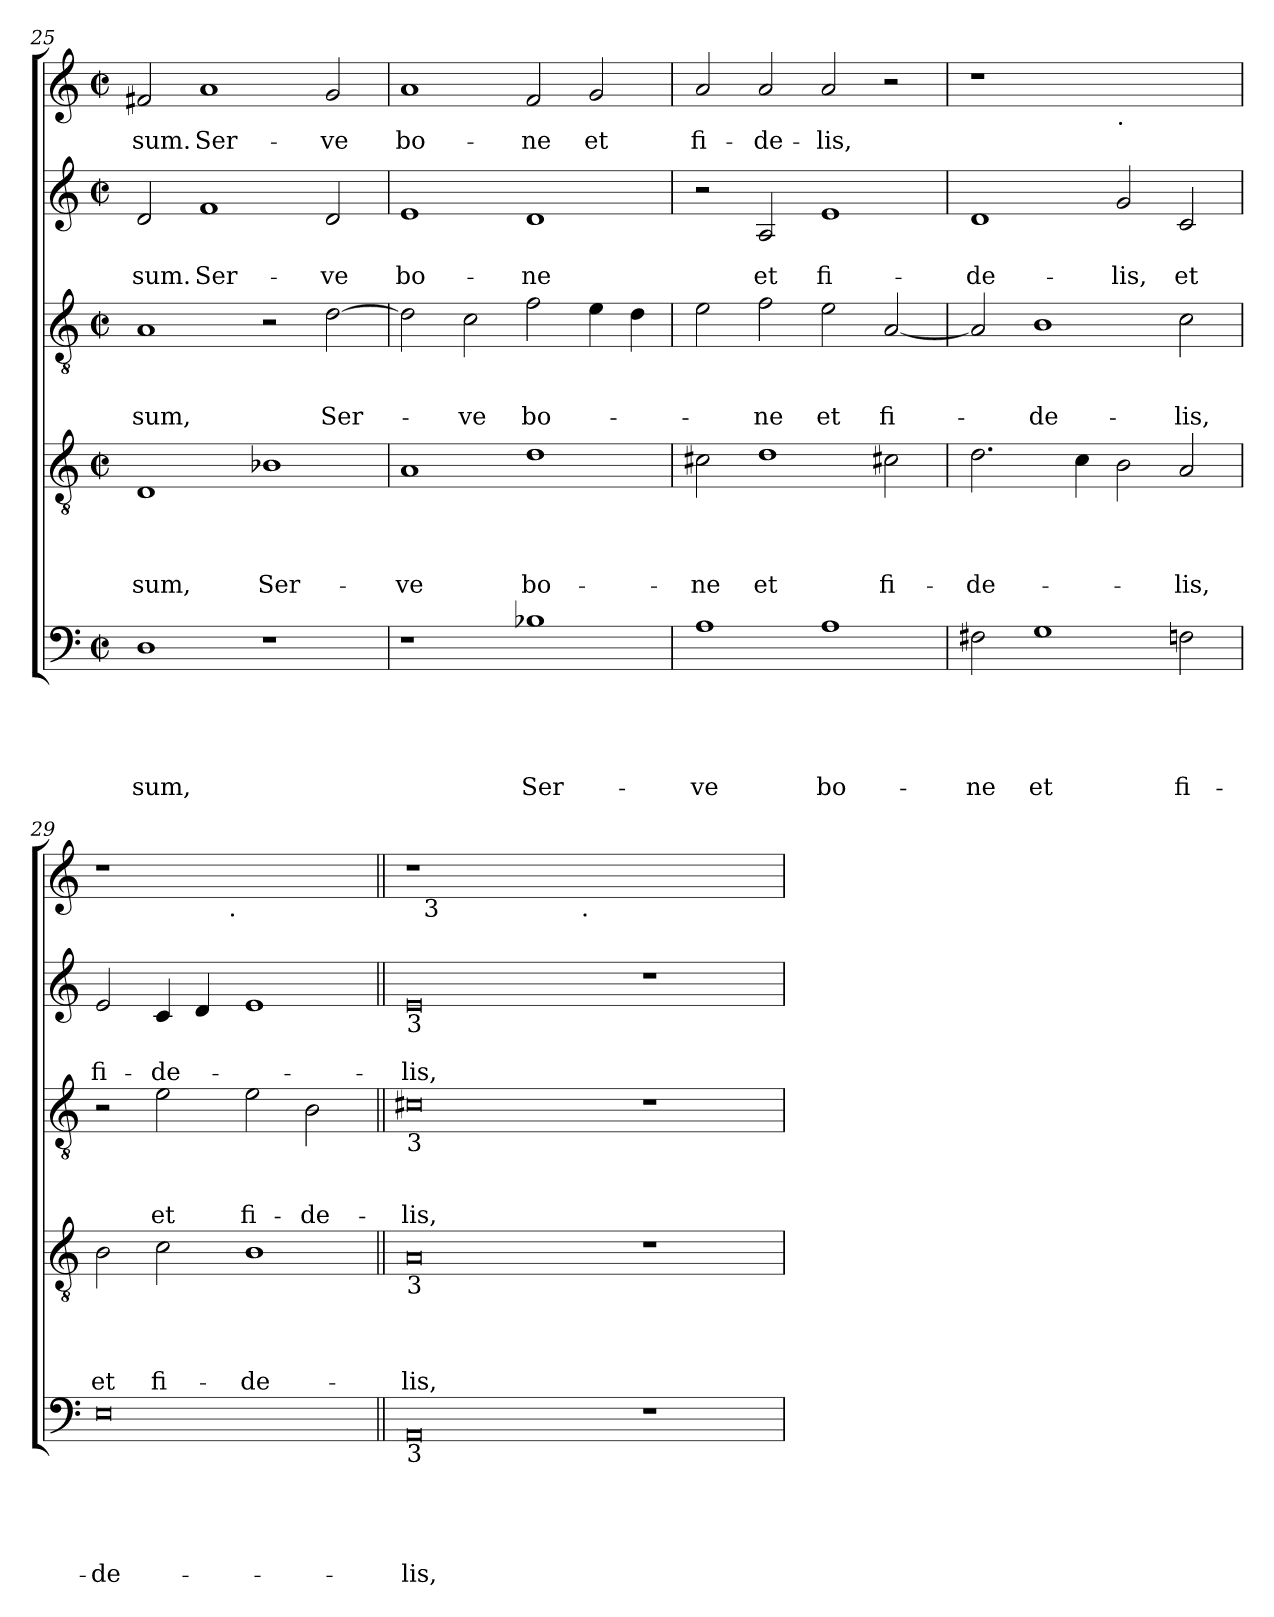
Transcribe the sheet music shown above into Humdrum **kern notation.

**kern	**text	**text	**text	**text	**text	**kern	**text	**text	**text	**text	**kern	**text	**text	**text	**kern	**text	**text	**kern	**text
*part5	*part5	*part5	*part5	*part5	*part5	*part4	*part4	*part4	*part4	*part4	*part3	*part3	*part3	*part3	*part2	*part2	*part2	*part1	*part1
*staff5	*staff5	*staff5	*staff5	*staff5	*staff5	*staff4	*staff4	*staff4	*staff4	*staff4	*staff3	*staff3	*staff3	*staff3	*staff2	*staff2	*staff2	*staff1	*staff1
*clefF4	*	*	*	*	*	*clefGv2	*	*	*	*	*clefGv2	*	*	*	*clefG2	*	*	*clefG2	*
*k[]	*	*	*	*	*	*k[]	*	*	*	*	*k[]	*	*	*	*k[]	*	*	*k[]	*
*C:	*	*	*	*	*	*C:	*	*	*	*	*C:	*	*	*	*C:	*	*	*C:	*
*M2/2	*	*	*	*	*	*M2/2	*	*	*	*	*M2/2	*	*	*	*M2/2	*	*	*M2/2	*
*met(c|)	*	*	*	*	*	*met(c|)	*	*	*	*	*met(c|)	*	*	*	*met(c|)	*	*	*met(c|)	*
=25	=25	=25	=25	=25	=25	=25	=25	=25	=25	=25	=25	=25	=25	=25	=25	=25	=25	=25	=25
!	!	!	!	!	!LO:LY:b	!	!	!	!	!LO:LY:b	!	!	!	!LO:LY:b	!	!	!LO:LY:b	!	!LO:LY:b
1D	.	.	.	.	sum,	1D	.	.	.	sum,	1A	.	.	sum,	2d/	.	sum.	2f#X/	sum.
!	!	!	!	!	!	!	!	!	!	!	!	!	!	!	!	!	!LO:LY:b	!	!LO:LY:b
.	.	.	.	.	.	.	.	.	.	.	.	.	.	.	1f	.	Ser-	1a	Ser-
!	!	!	!	!	!	!	!	!	!	!LO:LY:b	!	!	!	!	!	!	!	!	!
1r	.	.	.	.	.	1B-X	.	.	.	Ser-	2r	.	.	.	.	.	.	.	.
!	!	!	!	!	!	!	!	!	!	!	!	!	!	!LO:LY:b	!	!	!LO:LY:b	!	!LO:LY:b
.	.	.	.	.	.	.	.	.	.	.	[>2d\	.	.	Ser-	2d/	.	-ve	2g/	-ve
!!LO:PB:g=z
=26	=26	=26	=26	=26	=26	=26	=26	=26	=26	=26	=26	=26	=26	=26	=26	=26	=26	=26	=26
!	!	!	!	!	!	!	!	!	!	!LO:LY:b	!	!	!	!	!	!	!LO:LY:b	!	!LO:LY:b
1r	.	.	.	.	.	1A	.	.	.	-ve	2d\]	.	.	.	1e	.	bo-	1a	bo-
!	!	!	!	!	!	!	!	!	!	!	!	!	!	!LO:LY:b	!	!	!	!	!
.	.	.	.	.	.	.	.	.	.	.	2c\	.	.	-ve	.	.	.	.	.
!	!	!	!	!	!LO:LY:b	!	!	!	!	!LO:LY:b	!	!	!	!LO:LY:b	!	!	!LO:LY:b	!	!LO:LY:b
1B-X	.	.	.	.	Ser-	1d	.	.	.	bo-	2f\	.	.	bo-	1d	.	-ne	2f/	-ne
!	!	!	!	!	!	!	!	!	!	!	!	!	!	!	!	!	!	!	!LO:LY:b
.	.	.	.	.	.	.	.	.	.	.	4e\	.	.	.	.	.	.	2g/	et
.	.	.	.	.	.	.	.	.	.	.	4d\	.	.	.	.	.	.	.	.
=27	=27	=27	=27	=27	=27	=27	=27	=27	=27	=27	=27	=27	=27	=27	=27	=27	=27	=27	=27
!	!	!	!	!	!LO:LY:b	!	!	!	!	!LO:LY:b	!	!	!	!	!	!	!	!	!LO:LY:b
1A	.	.	.	.	-ve	2c#X\	.	.	.	-ne	2e\	.	.	.	2r	.	.	2a/	fi-
!	!	!	!	!	!	!	!	!	!	!LO:LY:b	!	!	!	!LO:LY:b	!	!	!LO:LY:b	!	!LO:LY:b
.	.	.	.	.	.	1d	.	.	.	et	2f\	.	.	-ne	2A/	.	et	2a/	-de-
!	!	!	!	!	!LO:LY:b	!	!	!	!	!	!	!	!	!LO:LY:b	!	!	!LO:LY:b	!	!LO:LY:b
1A	.	.	.	.	bo-	.	.	.	.	.	2e\	.	.	et	1e	.	fi-	2a/	-lis,
!	!	!	!	!	!	!	!	!	!	!LO:LY:b	!	!	!	!LO:LY:b	!	!	!	!	!
.	.	.	.	.	.	2c#X\	.	.	.	fi-	[<2A/	.	.	fi-	.	.	.	2r	.
=28	=28	=28	=28	=28	=28	=28	=28	=28	=28	=28	=28	=28	=28	=28	=28	=28	=28	=28	=28
!	!	!	!	!	!LO:LY:b	!	!	!	!	!LO:LY:b	!	!	!	!	!	!	!LO:LY:b	!	!
2F#X\	.	.	.	.	-ne	2.d\	.	.	.	-de-	2A/]	.	.	.	1d	.	-de-	1r	.
!	!	!	!	!	!LO:LY:b	!	!	!	!	!	!	!	!	!LO:LY:b	!	!	!	!	!
1G	.	.	.	.	et	.	.	.	.	.	1B	.	.	-de-	.	.	.	.	.
.	.	.	.	.	.	4c\	.	.	.	.	.	.	.	.	.	.	.	.	.
!	!	!	!	!	!	!	!	!	!	!	!	!	!	!	!	!	!	!LO:TX:b:t=.	!
!	!	!	!	!	!	!	!	!	!	!	!	!	!	!	!	!	!LO:LY:b	!	!
.	.	.	.	.	.	2B\	.	.	.	.	.	.	.	.	2g/	.	-lis,	1ryy	.
!	!	!	!	!	!LO:LY:b	!	!	!	!	!LO:LY:b	!	!	!	!LO:LY:b	!	!	!LO:LY:b	!	!
2Fn\	.	.	.	.	fi-	2A/	.	.	.	-lis,	2c\	.	.	-lis,	2c/	.	et	.	.
=29	=29	=29	=29	=29	=29	=29	=29	=29	=29	=29	=29	=29	=29	=29	=29	=29	=29	=29	=29
!	!	!	!	!	!LO:LY:b	!	!	!	!	!LO:LY:b	!	!	!	!	!	!	!LO:LY:b	!	!
*	*	*	*	*	*	*	*	*	*	*	*	*	*	*	*	*	*	*^	*
0E	.	.	.	.	-de-	2B\	.	.	.	et	2r	.	.	.	2e/	.	fi-	1r	2...ryy	.
!	!	!	!	!	!	!	!	!	!	!LO:LY:b	!	!	!	!LO:LY:b	!	!	!LO:LY:b	!	!	!
.	.	.	.	.	.	2c\	.	.	.	fi-	2e\	.	.	et	4c/	.	-de-	.	.	.
.	.	.	.	.	.	.	.	.	.	.	.	.	.	.	4d/	.	.	.	.	.
!	!	!	!	!	!	!	!	!	!	!	!	!	!	!	!	!	!	!	!LO:TX:b:t=.	!
.	.	.	.	.	.	.	.	.	.	.	.	.	.	.	.	.	.	.	1ryy	.
!	!	!	!	!	!	!	!	!	!	!LO:LY:b	!	!	!	!LO:LY:b	!	!	!	!	!	!
.	.	.	.	.	.	1B	.	.	.	-de-	2e\	.	.	fi-	1e	.	.	1ryy	.	.
!	!	!	!	!	!	!	!	!	!	!	!	!	!	!LO:LY:b	!	!	!	!	!	!
.	.	.	.	.	.	.	.	.	.	.	2B\	.	.	-de-	.	.	.	.	.	.
.	.	.	.	.	.	.	.	.	.	.	.	.	.	.	.	.	.	.	16ryy	.
=30||	=30||	=30||	=30||	=30||	=30||	=30||	=30||	=30||	=30||	=30||	=30||	=30||	=30||	=30||	=30||	=30||	=30||	=30||	=30||	=30||
!	!	!	!	!	!	!	!	!	!	!	!	!	!	!	!LO:TX:b:t=3	!	!	!	!	!
!	!	!	!	!	!	!	!	!	!	!	!LO:TX:b:t=3	!	!	!	!	!	!	!	!	!
!	!	!	!	!	!	!LO:TX:b:t=3	!	!	!	!	!	!	!	!	!	!	!	!	!	!
!LO:TX:b:t=3	!	!	!	!	!	!	!	!	!	!	!	!	!	!	!	!	!	!	!	!
!	!	!	!	!	!LO:LY:b	!	!	!	!	!LO:LY:b	!	!	!	!LO:LY:b	!	!	!LO:LY:b	!	!	!
0AA	.	.	.	.	-lis,	0A	.	.	.	-lis,	0c#X	.	.	-lis,	0e	.	-lis,	1r	16ryy	.
!	!	!	!	!	!	!	!	!	!	!	!	!	!	!	!	!	!	!	!LO:TX:b:t=3	!
.	.	.	.	.	.	.	.	.	.	.	.	.	.	.	.	.	.	.	1ryy	.
.	.	.	.	.	.	.	.	.	.	.	.	.	.	.	.	.	.	4...ryy	.	.
.	.	.	.	.	.	.	.	.	.	.	.	.	.	.	.	.	.	.	1ryy	.
!	!	!	!	!	!	!	!	!	!	!	!	!	!	!	!	!	!	!LO:TX:b:t=.	!	!
.	.	.	.	.	.	.	.	.	.	.	.	.	.	.	.	.	.	1ryy	.	.
1r	.	.	.	.	.	1r	.	.	.	.	1r	.	.	.	1r	.	.	.	.	.
.	.	.	.	.	.	.	.	.	.	.	.	.	.	.	.	.	.	.	2...ryy	.
.	.	.	.	.	.	.	.	.	.	.	.	.	.	.	.	.	.	2ryy	.	.
.	.	.	.	.	.	.	.	.	.	.	.	.	.	.	.	.	.	32ryy	.	.
*	*	*	*	*	*	*	*	*	*	*	*	*	*	*	*	*	*	*v	*v	*
=	=	=	=	=	=	=	=	=	=	=	=	=	=	=	=	=	=	=	=
*-	*-	*-	*-	*-	*-	*-	*-	*-	*-	*-	*-	*-	*-	*-	*-	*-	*-	*-	*-
